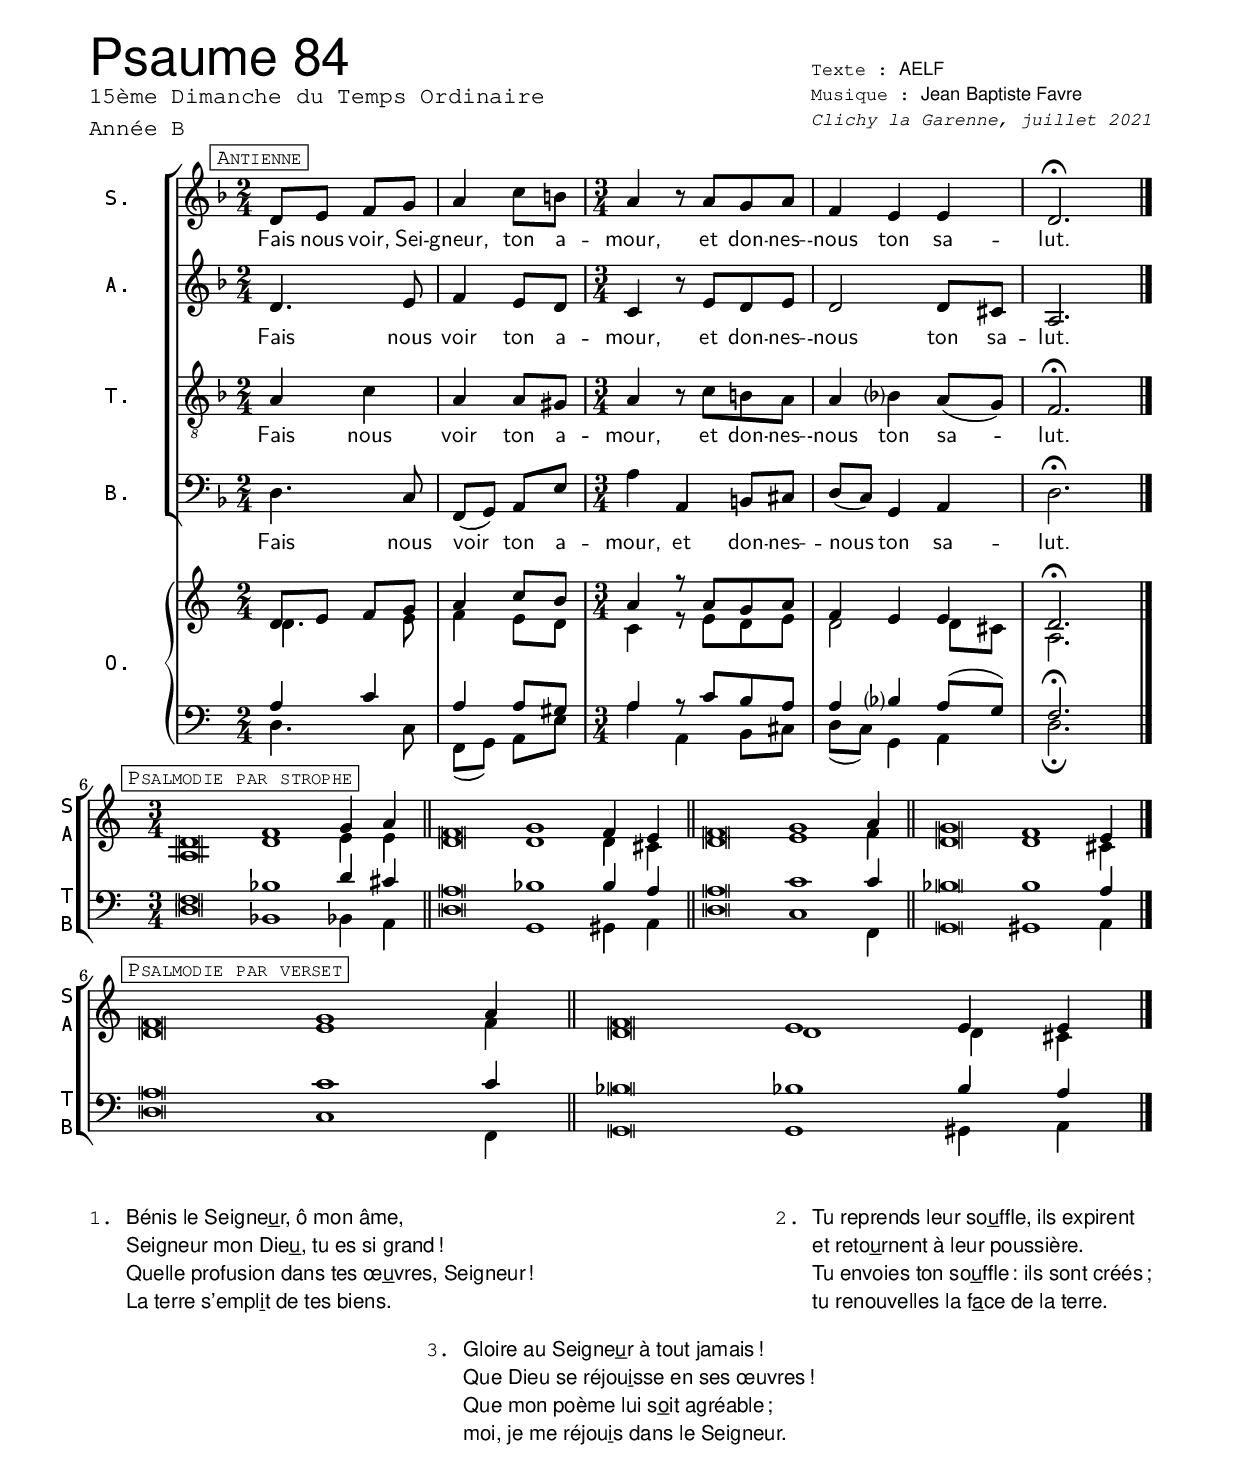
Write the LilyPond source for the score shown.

\version "2.18.2"
\language "english"
\include "../libs/commonFunctions.ily"

tempoVerseRallentando = {
  \set Score.tempoHideNote = ##t
  \tempo 4=60
}
tempoVerseAcelerando = {
  \set Score.tempoHideNote = ##t
  \tempo 2=120
}

scoreHeader = \header {
  title = "Psaume 84"
  subtitle = \markup { \column { "15ème Dimanche du Temps Ordinaire" "Année B" }}
  composer = "Jean Baptiste Favre"
  poet = "AELF"
  date = "Clichy la Garenne, juillet 2021"
}

%%%%%%%%%%%%%%%%%%%%%%%%%%%%%%
%%%%%%%%%%  Global  %%%%%%%%%%
%%%%%%%%%%%%%%%%%%%%%%%%%%%%%%

global = {
  \set Score.tempoHideNote = ##t
  \tempo 4=70
  \time 2/4
  \key d \minor
}

%%%%%%%%%%%%%%%%%%%%%%%%%%%%%%
%%%%%%%%%% Antiphon %%%%%%%%%%
%%%%%%%%%%%%%%%%%%%%%%%%%%%%%%
antiphonRythm = \relative c' {
  \once \override Score.RehearsalMark.break-align-symbols = #'(clef)
  \markCustom "Antienne"
  \time 2/4
  s2*2
  \time 3/4
  s2.
  s2.*2 \bar "|." \break
  }

antiphonMusicSoprano = \relative c' {
  d8 e f g a4 c8 b a4 r8
  a8 g a f4 e e d2. \fermata
  }

antiphonMusicAlto = \relative c' {
  d4. e8 f4 e8 d c4 r8
  e8 d e d2 d8 cs a2.
  }

antiphonMusicTenor =  \relative c' {
  a4 c4 a4 a8 gs a4 r8
  c8 b a a4 bf? a8 (g) f2. \fermata
  }

antiphonMusicBass =  \relative f {
  d4. c8 f,8 (g) a8 e' a4
  a,4 b8 cs d8 (c) g4 a d2. \fermata
  }

antiphonLyrics = \lyricmode {
  Fais nous voir, Sei -- gneur, ton a -- mour,
  et don -- nes- -- nous ton sa -- lut.
  }

antiphonLyricsSoprano = \antiphonLyrics
antiphonLyricsAlto = \lyricmode {
  Fais nous voir ton a -- mour,
  et don -- nes- -- nous ton sa -- lut.
  }
antiphonLyricsTenor = \lyricmode {
  Fais nous voir ton a -- mour,
  et don -- nes- -- nous ton sa -- lut.
  }
antiphonLyricsBass =  \lyricmode {
  Fais nous voir ton a -- mour,
  et don -- nes- -- nous ton sa -- lut.
  }

%%%%%%%%%%%%%%%%%%%%%%%%%%%%%%%%%%%%%%%%%%%%%%
%%%%%%%%%%          Verses          %%%%%%%%%%
%%%%%%%%%%%%%%%%%%%%%%%%%%%%%%%%%%%%%%%%%%%%%%

verseStropheRythm = \relative c' {
  \accidentalStyle forget
  \once \override Score.RehearsalMark.break-align-symbols = #'(clef)
  \markCustom "Psalmodie par strophe"
  \cadenzaOn
  s\breve s1 s4 s \bar "||"
  s\breve s1 s4 s \bar "||"
  s\breve s1 s4 \bar "||"
  s\breve s1 s4 \bar "|." \break
}
verseRythm = \relative c' {
  \markCustom "Psalmodie par verset"
  \cadenzaOn
  s\breve s1 s4 \bar "||"
  s\breve s1 s4 s \bar "|."
  }
verseStropheMusicSoprano = \relative c' {
  \tempoVerseAcelerando d\breve f1 \tempoVerseRallentando g4 a
  \tempoVerseAcelerando f\breve g1 \tempoVerseRallentando f4 e
  \tempoVerseAcelerando f\breve g1 \tempoVerseRallentando a4
  \tempoVerseAcelerando g\breve f1 \tempoVerseRallentando e4
}
verseMusicSoprano = \relative c' {
  \tempoVerseAcelerando f\breve g1 \tempoVerseRallentando a4
  \tempoVerseAcelerando f\breve e1 \tempoVerseRallentando e4 e
  }

verseStropheMusicAlto = \relative c' {
  \tempoVerseAcelerando a\breve d1 \tempoVerseRallentando e4 e
  \tempoVerseAcelerando d\breve d1 \tempoVerseRallentando d4 cs
  \tempoVerseAcelerando d\breve e1 \tempoVerseRallentando f4
  \tempoVerseAcelerando d\breve d1 \tempoVerseRallentando cs4
}
verseMusicAlto = \relative c' {
  \tempoVerseAcelerando d\breve e1 \tempoVerseRallentando f4
  \tempoVerseAcelerando d\breve d1 \tempoVerseRallentando d4 cs
  }

verseStropheMusicTenor = \relative c {
  \tempoVerseAcelerando f\breve bf1 \tempoVerseRallentando d4 cs
  \tempoVerseAcelerando a\breve bf1 \tempoVerseRallentando b4 a
  \tempoVerseAcelerando a\breve c1 \tempoVerseRallentando c4
  \tempoVerseAcelerando bf\breve b1 \tempoVerseRallentando a4
}
verseMusicTenor = \relative c' {
  \tempoVerseAcelerando a\breve c1 \tempoVerseRallentando c4
  \tempoVerseAcelerando bf\breve bf1 \tempoVerseRallentando b4 a
  }

verseStropheMusicBass = \relative f {
  d\breve bf1 bf4 a
  d\breve g,1 gs4 a
  d\breve c1 f,4
  g\breve gs1 a4
}
verseMusicBass = \relative f {
  d\breve c1 f,4
  g\breve g1 gs4 a
  }

verseLyrics = \markup {
  \vspace #2
  \override #'(font-family . sans)
  \column {
    \fill-line {
      \left-column{
        \concat { \typewriter "1. " "Bénis le Seigne" \underline u "r, ô mon âme," }
        \concat { \typewriter "   " "Seigneur mon Die" \underline u ", tu es si grand !" }
        \concat { \typewriter "   " "Quelle profusion dans tes œ" \underline u "vres, Seigneur !" }
        \concat { \typewriter "   " "La terre s’empl" \underline i "t de tes biens." }
      }
      \hspace #1
      \left-column {
        \concat { \typewriter "2. " "Tu reprends leur so" \underline u "ffle, ils expirent" }
        \concat { \typewriter "   " "et reto" \underline u "rnent à leur poussière." }
        \concat { \typewriter "   " "Tu envoies ton so" \underline u "ffle : ils sont créés ;" }
        \concat { \typewriter "   " "tu renouvelles la f" \underline a "ce de la terre." }
      }
    }
    \vspace #1
    \fill-line {
      \left-column {
        \concat { \typewriter "3. " "Gloire au Seigne" \underline u "r à tout jamais !" }
        \concat { \typewriter "   " "Que Dieu se réjou" \underline i "sse en ses œuvres !" }
        \concat { \typewriter "   " "Que mon poème lui s" \underline o "it agréable ;" }
        \concat { \typewriter "   " "moi, je me réjou" \underline i "s dans le Seigneur." }
      }
    }
  }
}

%%%%%%%%%%%%%%%%%%%%%%%%%%%%%%%%%%%%%%%%%%%%%%%%%%%%%%%%%%%%%%%%%%%%%
%%%%%%%%%%%%%%%%%%%          Draw score          %%%%%%%%%%%%%%%%%%%%
%%%%%%%%%%%%%%%%%%%%%%%%%%%%%%%%%%%%%%%%%%%%%%%%%%%%%%%%%%%%%%%%%%%%%

partition = {
  % Antienne à 4 voix mixtes
  <<
    \new ChoirStaff = "antiphonChoirStaff"
    <<
      %\new Staff = "antiphonCounterpointStaff" \with {
      %  instrumentName = "Ctre-chant"
      %  shortInstrumentName = "C"
      %}
      %<<
      %  \clef "treble"
      %  \keyTime
      %  \antiphonRythm
      %  \new Voice = "antiphonCounterpoint" { \antiphonMusicCounterpoint \fermata }
      %  \new Lyrics \lyricsto "antiphonCounterpoint" \antiphonLyricsCounterpoint
      %>>
      \new Staff = "antiphonSopranoStaff" \with { instrumentName = "S." shortInstrumentName = "S" }
      <<
        \clef "treble"
        \global
        \new Dynamics \antiphonRythm
        \new Voice = "antiphonSoprano" { \antiphonMusicSoprano }
        \new Lyrics \lyricsto "antiphonSoprano" \antiphonLyricsSoprano
      >>
      \new Staff = "antiphonAltoStaff" \with { instrumentName = "A." shortInstrumentName = "A" }
      <<
        \clef "treble"
        \global
        \new Dynamics \antiphonRythm
        \new Voice = "antiphonAlto" { \antiphonMusicAlto }
        \new Lyrics \lyricsto "antiphonAlto" \antiphonLyricsAlto
      >>
      \new Staff = "antiphonTenorStaff" \with { instrumentName = "T." shortInstrumentName = "T" }
      <<
        \clef "treble_8"
        \global
        \new Dynamics \antiphonRythm
        \new Voice = "antiphonTenor" { \antiphonMusicTenor }
        \new Lyrics \lyricsto "antiphonTenor" { \antiphonLyricsTenor \lyricmode { Al -- le -- lu -- ia&nbsp;! } }
      >>
      \new Staff  = "antiphonBassStaff" \with { instrumentName = "B." shortInstrumentName = "B" }
      <<
        \clef "bass"
        \global
        \new Dynamics \antiphonRythm
        \new Voice = "antiphonBass" { \antiphonMusicBass }
        \new Lyrics \lyricsto "antiphonBass" \antiphonLyricsBass
      >>
    >>
    % Accompagnement Piano / Orgue
    \new PianoStaff = "antiphonPianoStaff" \with {
      instrumentName = #"O."
      shortInstrumentName = #"O"
      printPartCombineTexts = ##f
    }
    <<
      \new Staff = "antiphonPianoStaffSA"
      <<
        \clef treble
        \new Voice = "antiphonMusicSoprano" { \voiceOne \antiphonMusicSoprano }
        \new Voice = "antiphonMusicAlto" { \voiceTwo \antiphonMusicAlto }
      >>
      \new Staff = "antiphonPianoStaffTB"
      <<
        \clef bass
        \new Voice = "antiphonMusicTenor" { \voiceThree \antiphonMusicTenor }
        \new Voice = "antiphonMusicBass" { \voiceFour \antiphonMusicBass }
      >>
    >>
  >>
    % Psalmodie à 4 voix mixtes
    \new ChoirStaff = "verseChoirStaff" \with { printPartCombineTexts = ##f }
    <<
      \new Staff = "verseChoirStaffSA"
      \with { shortInstrumentName = \markup { \right-column { "S" "A" } } }
      <<
        \override Staff.VerticalAxisGroup.remove-first = ##t
        \clef treble
        \new Voice { \verseStropheRythm \verseRythm }
        \new Voice = "verseSoprano" {\voiceOne {\verseStropheMusicSoprano \cadenzaOn \verseMusicSoprano }}
        \new Voice = "verseAlto" {\voiceTwo {\verseStropheMusicAlto \cadenzaOn \verseMusicAlto }}
      >>
      \new Staff = "verseChoirStaffTB"
      \with { shortInstrumentName = \markup { \right-column { "T" "B" } } }
      <<
        \override Staff.VerticalAxisGroup.remove-first = ##t
        \clef bass
        \new Voice { \verseStropheRythm \verseRythm }
        \new Voice = "verseTenor" {\voiceOne {\verseStropheMusicTenor \cadenzaOn \verseMusicTenor }}
        \new Voice = "verseBass" {\voiceTwo {\verseStropheMusicBass \cadenzaOn \verseMusicBass }}
      >>
    >>
}

% PDF output
\paper {
  top-margin = 2\cm
  bottom-margin = 2\cm
  left-margin = 1.5\cm
  right-margin = 1.5\cm
  markup-system-spacing = #'((basic-distance . 5)
     (minimum-distance . 5)
     (padding . 1)
     (stretchability . 5))
 system-system-spacing = #'((basic-distance . 5)
     (minimum-distance . 5)
     (padding . 1)
     (stretchability . 5))
  #(define fonts
    (set-global-fonts
     #:music "emmentaler"
     #:brace "emmentaler"
     #:roman "Latin Modern Roman"
     #:sans "Cantarell"
    ))
  #(include-special-characters)
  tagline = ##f
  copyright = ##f
  scoreTitleMarkup = \markup \columns {
    \fill-line {
      \column {
        \line {
          \left-column {
            \fontsize #8 \sans \fromproperty #'header:title
            \fontsize #1 \typewriter \fromproperty #'header:subtitle
          }
        }
      }
      \column {
        \line {
          \fontsize #-1
          \left-column {
            \line { \concat { \typewriter "Texte&nbsp;: " \sans \fromproperty #'header:poet \bold " " } }
            \line { \concat { \typewriter "Musique&nbsp;: " \sans \fromproperty #'header:composer \bold " " } }
            \typewriter \italic \fromproperty #'header:date
          }
        }
      }
    }
  }
}

#(set-global-staff-size 18)
\score {
  \partition
  \layout {
      ragged-last = ##f
      \context {
          \Staff
          \RemoveEmptyStaves
          \override NoteHead #'style = #'altdefault
          \override InstrumentName #'font-name = #"Monospace Regular"
      }
      \context {
          \PianoStaff
          \RemoveEmptyStaves
          \override NoteHead #'style = #'altdefault
          \override InstrumentName #'font-name = #"Monospace Regular"
      }
      \context {
          \ChoirStaff
          \RemoveEmptyStaves
          \override NoteHead #'style = #'altdefault
          \override InstrumentName #'font-name = #"Monospace Regular"
      }
      \override LyricText #'font-name = #"Latin Modern Sans"
      \override Score.RehearsalMark.font-family = #'typewriter
  }
  \scoreHeader
}
\verseLyrics
% Midi output
partitionStrophe = {
      \new PianoStaff = "antiphonMusic"
      <<
        \new Staff <<
          \global \clef treble
          \new Dynamics \antiphonRythm
          \new Voice = "antiphonMusicSoprano" \antiphonMusicSoprano
          \new Voice = "antiphonMusicAlto" \antiphonMusicAlto
        >>
        \new Staff <<
          \global \clef bass
          \new Dynamics \antiphonRythm
          \new Voice = "antiphonMusicTenor" \antiphonMusicTenor
          \new Voice = "antiphonMusicBass" \antiphonMusicBass
        >>
      >>
      \new ChoirStaff = "verseMusic"
      <<
        \new Staff = "verseMusicSA" \with {
          shortInstrumentName = \markup { \right-column { "S" "A" } }
        }
        <<
          \global
          \clef treble
          \new Dynamics \antiphonRythm
          \new Voice = "verseMusicSoprano" \verseStropheMusicSoprano
          \new Voice = "verseMusicAlto" \verseStropheMusicAlto
        >>
        \new Staff = "verseMusicTB" \with {
          shortInstrumentName = \markup { \right-column { "T" "B" } }
        }
        <<
          \global
          \clef bass
          \new Dynamics \antiphonRythm
          \new Voice = "verseMusicTenor" \verseStropheMusicTenor
          \new Voice = "verseMusicBass" \verseStropheMusicBass
        >>
      >>
    }
partitionVerset = {
      \new PianoStaff = "antiphonMusic"
      <<
        \new Staff <<
          \global \clef treble
          \new Dynamics \antiphonRythm
          \new Voice = "antiphonMusicSoprano" \antiphonMusicSoprano
          \new Voice = "antiphonMusicAlto" \antiphonMusicAlto
        >>
        \new Staff <<
          \global \clef bass
          \new Dynamics \antiphonRythm
          \new Voice = "antiphonMusicTenor" \antiphonMusicTenor
          \new Voice = "antiphonMusicBass" \antiphonMusicBass
        >>
      >>
      \new ChoirStaff = "verseMusic"
      <<
        \new Staff = "verseMusicSA" \with {
          shortInstrumentName = \markup { \right-column { "S" "A" } }
        }
        <<
          \global
          \clef treble
          \new Dynamics \antiphonRythm
          \new Voice = "verseMusicSoprano" \verseMusicSoprano
          \new Voice = "verseMusicAlto" \verseMusicAlto
        >>
        \new Staff = "verseMusicTB" \with {
          shortInstrumentName = \markup { \right-column { "T" "B" } }
        }
        <<
          \global
          \clef bass
          \new Dynamics \antiphonRythm
          \new Voice = "verseMusicTenor" \verseMusicTenor
          \new Voice = "verseMusicBass" \verseMusicBass
        >>
      >>
    }

\book {
\bookOutputSuffix "Verset"
\score {
  <<
    \keepWithTag #'audio \unfoldRepeats \partitionVerset
    \context Staff = "Soprano" {
      \set Score.midiMinimumVolume = #0.5
      \set Score.midiMaximumVolume = #0.7
      \set Staff.midiMinimumVolume = #0.8
      \set Staff.midiMaximumVolume = #1
    }
    \context Voice = "Soprano" {
      \set Score.midiMinimumVolume = #0.5
      \set Score.midiMaximumVolume = #0.7
      \set Staff.midiMinimumVolume = #0.8
      \set Staff.midiMaximumVolume = #1
    }
  >>
  \midi { \set midiMergeUnisons = ##t }
}
}
\book {
\bookOutputSuffix "Strophe"
\score {
  <<
    \keepWithTag #'audio \unfoldRepeats \partitionStrophe
    \context Staff = "Soprano" {
      \set Score.midiMinimumVolume = #0.5
      \set Score.midiMaximumVolume = #0.7
      \set Staff.midiMinimumVolume = #0.8
      \set Staff.midiMaximumVolume = #1
    }
    \context Voice = "Soprano" {
      \set Score.midiMinimumVolume = #0.5
      \set Score.midiMaximumVolume = #0.7
      \set Staff.midiMinimumVolume = #0.8
      \set Staff.midiMaximumVolume = #1
    }
  >>
  \midi { \set midiMergeUnisons = ##t }
}
}
